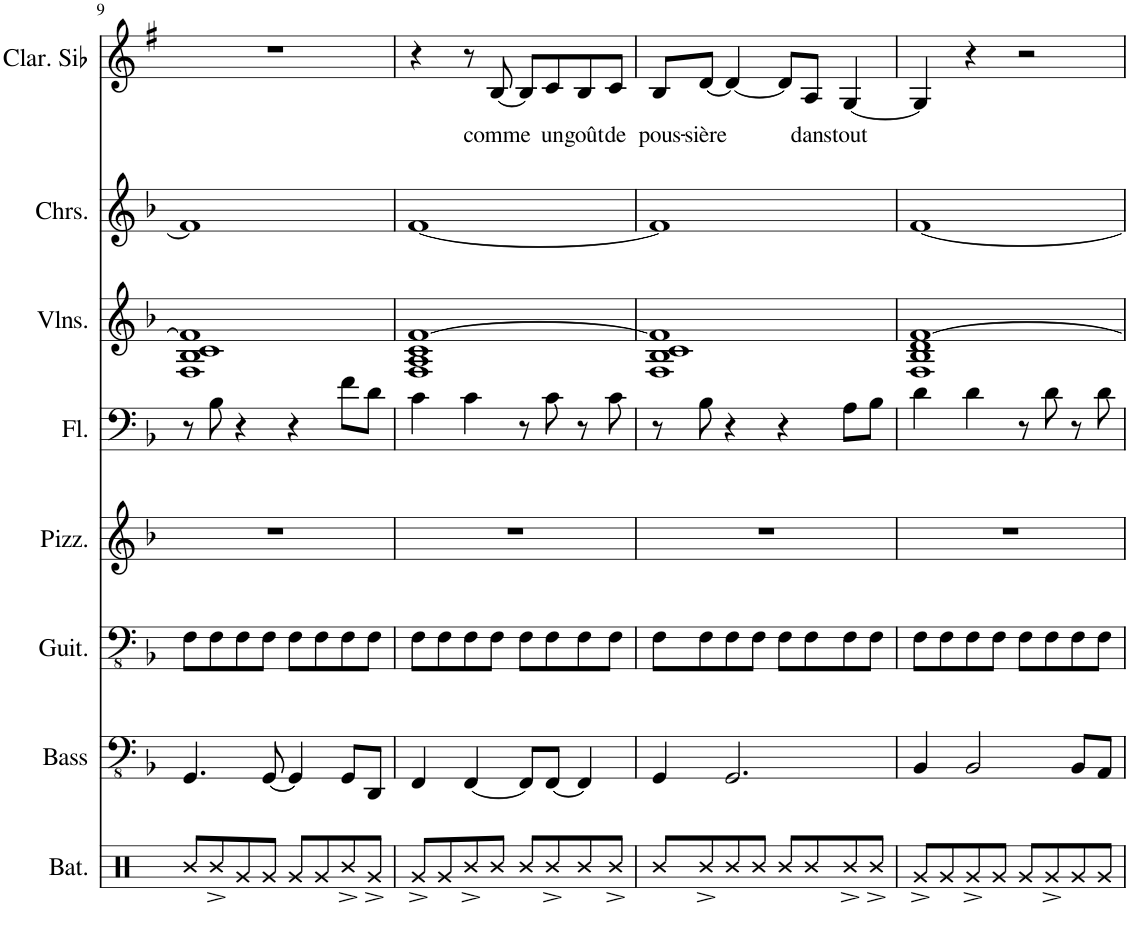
**kern	**kern	**kern	**kern	**kern	**kern	**kern	**kern	**text
*part8	*part7	*part6	*part5	*part4	*part3	*part2	*part1	*part1
*staff8	*staff7	*staff6	*staff5	*staff4	*staff3	*staff2	*staff1	*staff1
*I"Batterie	*I"Basse acoustique	*I"Guitare mute	*I"Pizzicato	*I"Flûte	*I"Violons	*I"Choeurs	*I"Clarinette en Sib	*
*I'Bat.	*I'Bass	*I'Guit.	*I'Pizz.	*I'Fl.	*I'Vlns.	*I'Chrs.	*I'Clar. Sib	*
!!LO:PB:g=z
*clefX	*clefFv4	*clefFv4	*clefG2	*clefF4	*clefG2	*clefG2	*clefG2	*
*	*	*	*	*	*	*	*Trd1c2	*
*k[]	*k[b-]	*k[b-]	*k[b-]	*k[b-]	*k[b-]	*k[b-]	*k[f#]	*
*M4/4	*M4/4	*M4/4	*M4/4	*M4/4	*M4/4	*M4/4	*M4/4	*
=9	=9	=9	=9	=9	=9	=9	=9	=9
8R/L	4.GGG/	8FF\L	1r	8r	1F 1B- 1c 1f]	1f]	1r	.
8R^/	.	8FF\	.	8B-\	.	.	.	.
8Rg/	.	8FF\	.	4r	.	.	.	.
8Rg/J	[8GGG/	8FF\J	.	.	.	.	.	.
8Rg/L	4GGG/]	8FF\L	.	4r	.	.	.	.
8Rg/	.	8FF\	.	.	.	.	.	.
8R^/	8GGG/L	8FF\	.	8f\L	.	.	.	.
8Rg^/J	8DDD/J	8FF\J	.	8d\J	.	.	.	.
=10	=10	=10	=10	=10	=10	=10	=10	=10
8Rg^/L	4FFF/	8FF\L	1r	4c\	1F 1A 1c [1f	[1f	4r	.
8Rg/	.	8FF\	.	.	.	.	.	.
8R^/	[4FFF/	8FF\	.	4c\	.	.	8r	.
!	!	!	!	!	!	!	!	!LO:LY:b
8R/J	.	8FF\J	.	.	.	.	[8B/	comme
8R/L	8FFF/L]	8FF\L	.	8r	.	.	8B/L]	.
!	!	!	!	!	!	!	!	!LO:LY:b
8R^/	[8FFF/J	8FF\	.	8c\	.	.	8c/	un
!	!	!	!	!	!	!	!	!LO:LY:b
8R/	4FFF/]	8FF\	.	8r	.	.	8B/	goût
!	!	!	!	!	!	!	!	!LO:LY:b
8R^/J	.	8FF\J	.	8c\	.	.	8c/J	de
=11	=11	=11	=11	=11	=11	=11	=11	=11
!	!	!	!	!	!	!	!	!LO:LY:b
8R/L	4GGG/	8FF\L	1r	8r	1F 1B- 1c 1f]	1f]	8B/L	pous-
!	!	!	!	!	!	!	!	!LO:LY:b
8R^/	.	8FF\	.	8B-\	.	.	[8d/J	-sière
8R/	2.GGG/	8FF\	.	4r	.	.	4d/_	.
8R/J	.	8FF\J	.	.	.	.	.	.
8R/L	.	8FF\L	.	4r	.	.	8d/L]	.
!	!	!	!	!	!	!	!	!LO:LY:b
8R/	.	8FF\	.	.	.	.	8A/J	dans
!	!	!	!	!	!	!	!	!LO:LY:b
8R^/	.	8FF\	.	8A\L	.	.	[4G/	tout
8R^/J	.	8FF\J	.	8B-\J	.	.	.	.
=12	=12	=12	=12	=12	=12	=12	=12	=12
8Rg^/L	4BBB-/	8FF\L	1r	4d\	1F 1B- 1d [1f	[1f	4G/]	.
8Rg/	.	8FF\	.	.	.	.	.	.
8Rg^/	2BBB-/	8FF\	.	4d\	.	.	4r	.
8Rg/J	.	8FF\J	.	.	.	.	.	.
8Rg/L	.	8FF\L	.	8r	.	.	2r	.
8Rg^/	.	8FF\	.	8d\	.	.	.	.
8Rg/	8BBB-/L	8FF\	.	8r	.	.	.	.
8Rg/J	8AAA/J	8FF\J	.	8d\	.	.	.	.
=	=	=	=	=	=	=	=	=
*-	*-	*-	*-	*-	*-	*-	*-	*-
